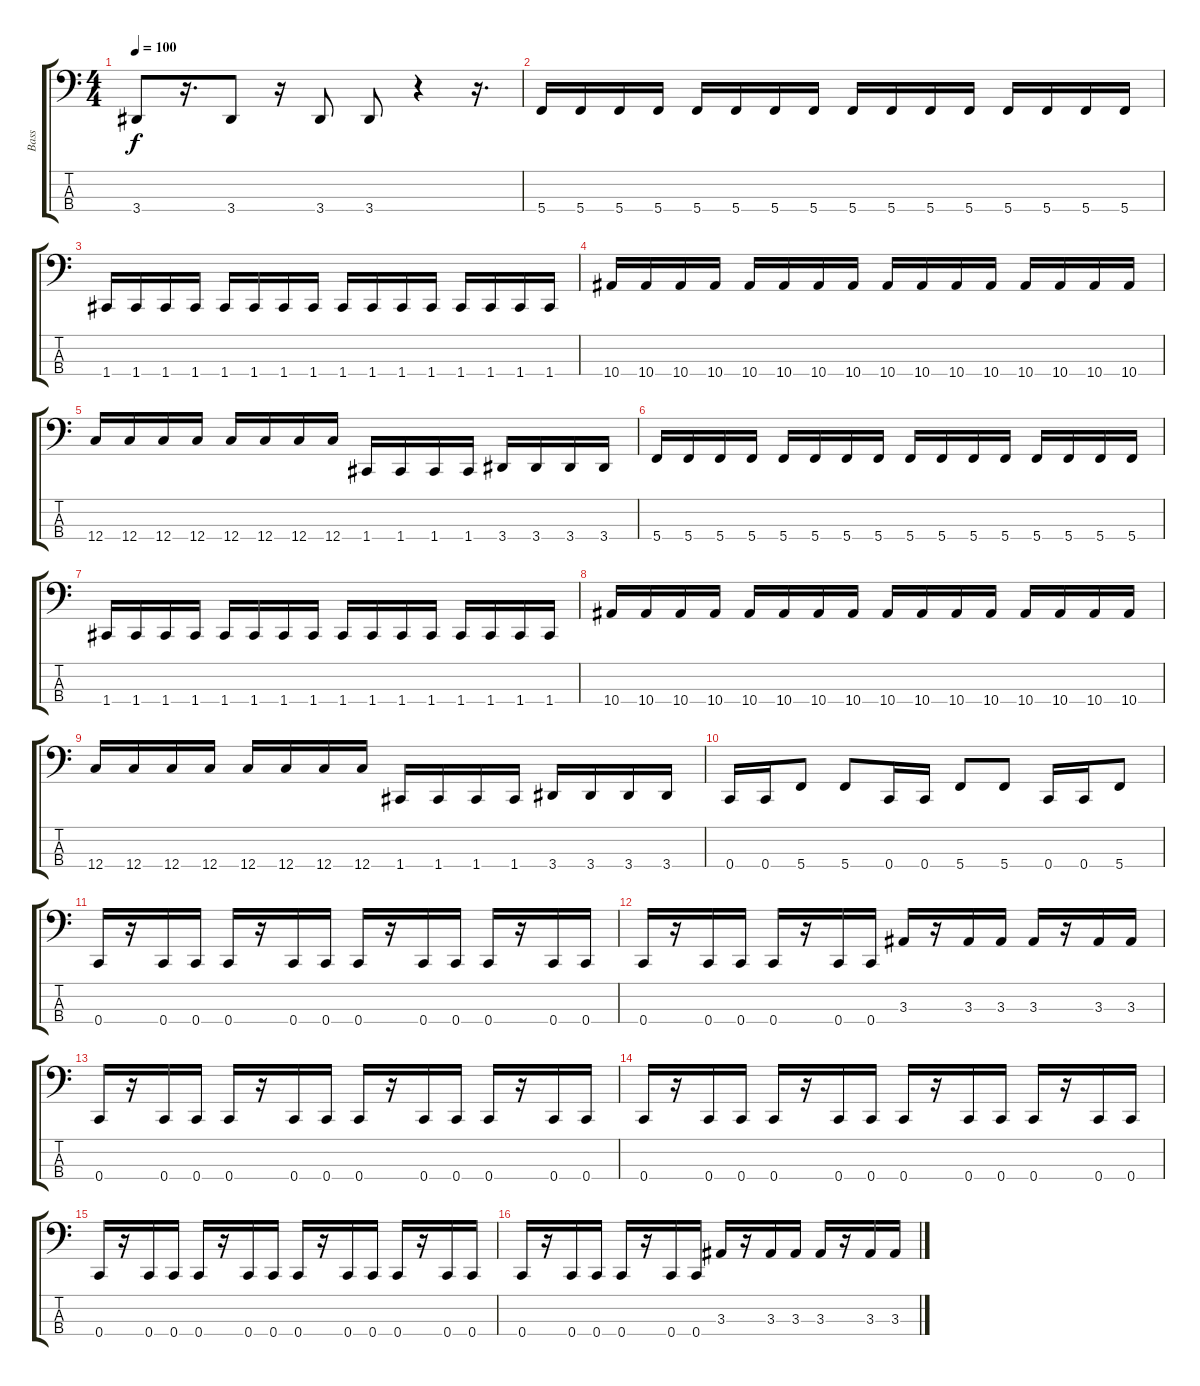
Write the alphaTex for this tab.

\track ("Bass" "Bass") {instrument electricbasspick}
\staff {score tabs}
\tuning (F2 C2 G1 C1) {hide}
\ts (4 4)
\tempo 100
\clef f4
\ks c
3.4.8{dy f} r.16{d} 3.4.8 r.16 3.4.8 3.4.8 r.4 r.16{d} |
5.4.16 5.4.16 5.4.16 5.4.16 5.4.16 5.4.16 5.4.16 5.4.16 5.4.16 5.4.16 5.4.16 5.4.16 5.4.16 5.4.16 5.4.16 5.4.16 |
1.4.16 1.4.16 1.4.16 1.4.16 1.4.16 1.4.16 1.4.16 1.4.16 1.4.16 1.4.16 1.4.16 1.4.16 1.4.16 1.4.16 1.4.16 1.4.16 |
10.4.16 10.4.16 10.4.16 10.4.16 10.4.16 10.4.16 10.4.16 10.4.16 10.4.16 10.4.16 10.4.16 10.4.16 10.4.16 10.4.16 10.4.16 10.4.16 |
12.4.16 12.4.16 12.4.16 12.4.16 12.4.16 12.4.16 12.4.16 12.4.16 1.4.16 1.4.16 1.4.16 1.4.16 3.4.16 3.4.16 3.4.16 3.4.16 |
5.4.16 5.4.16 5.4.16 5.4.16 5.4.16 5.4.16 5.4.16 5.4.16 5.4.16 5.4.16 5.4.16 5.4.16 5.4.16 5.4.16 5.4.16 5.4.16 |
1.4.16 1.4.16 1.4.16 1.4.16 1.4.16 1.4.16 1.4.16 1.4.16 1.4.16 1.4.16 1.4.16 1.4.16 1.4.16 1.4.16 1.4.16 1.4.16 |
10.4.16 10.4.16 10.4.16 10.4.16 10.4.16 10.4.16 10.4.16 10.4.16 10.4.16 10.4.16 10.4.16 10.4.16 10.4.16 10.4.16 10.4.16 10.4.16 |
12.4.16 12.4.16 12.4.16 12.4.16 12.4.16 12.4.16 12.4.16 12.4.16 1.4.16 1.4.16 1.4.16 1.4.16 3.4.16 3.4.16 3.4.16 3.4.16 |
0.4.16 0.4.16 5.4.8 5.4.8 0.4.16 0.4.16 5.4.8 5.4.8 0.4.16 0.4.16 5.4.8 |
0.4.16 r.16 0.4.16 0.4.16 0.4.16 r.16 0.4.16 0.4.16 0.4.16 r.16 0.4.16 0.4.16 0.4.16 r.16 0.4.16 0.4.16 |
0.4.16 r.16 0.4.16 0.4.16 0.4.16 r.16 0.4.16 0.4.16 3.3.16 r.16 3.3.16 3.3.16 3.3.16 r.16 3.3.16 3.3.16 |
0.4.16 r.16 0.4.16 0.4.16 0.4.16 r.16 0.4.16 0.4.16 0.4.16 r.16 0.4.16 0.4.16 0.4.16 r.16 0.4.16 0.4.16 |
0.4.16 r.16 0.4.16 0.4.16 0.4.16 r.16 0.4.16 0.4.16 0.4.16 r.16 0.4.16 0.4.16 0.4.16 r.16 0.4.16 0.4.16 |
0.4.16 r.16 0.4.16 0.4.16 0.4.16 r.16 0.4.16 0.4.16 0.4.16 r.16 0.4.16 0.4.16 0.4.16 r.16 0.4.16 0.4.16 |
0.4.16 r.16 0.4.16 0.4.16 0.4.16 r.16 0.4.16 0.4.16 3.3.16 r.16 3.3.16 3.3.16 3.3.16 r.16 3.3.16 3.3.16
